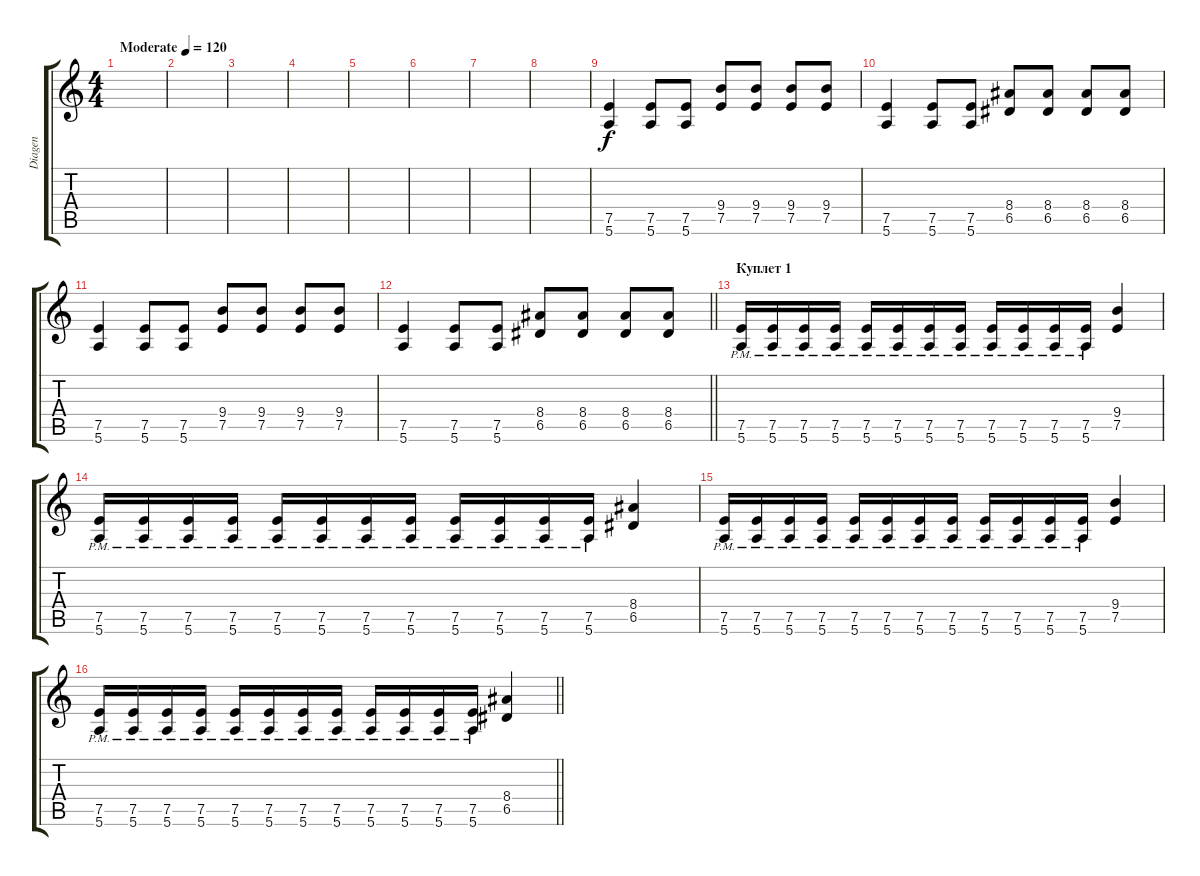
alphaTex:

\track ("Diagen" "Diagen") {instrument overdrivenguitar}
\staff {score tabs}
\tuning (E4 B3 G3 D3 A2 E2) {hide}
\ts (4 4)
\tempo (120 "Moderate")
\clef g2
\ks c
|
|
|
|
|
|
|
|
(7.5 5.6).4 (7.5 5.6).8 (7.5 5.6).8 (9.4 7.5).8 (9.4 7.5).8 (9.4 7.5).8 (9.4 7.5).8 |
(7.5 5.6).4 (7.5 5.6).8 (7.5 5.6).8 (8.4 6.5).8 (8.4 6.5).8 (8.4 6.5).8 (8.4 6.5).8 |
(7.5 5.6).4 (7.5 5.6).8 (7.5 5.6).8 (9.4 7.5).8 (9.4 7.5).8 (9.4 7.5).8 (9.4 7.5).8 |
\barLineRight lightlight
(7.5 5.6).4 (7.5 5.6).8 (7.5 5.6).8 (8.4 6.5).8 (8.4 6.5).8 (8.4 6.5).8 (8.4 6.5).8 |
\section ("" "Куплет 1")
(7.5{pm} 5.6{pm}).16 (7.5{pm} 5.6{pm}).16 (7.5{pm} 5.6{pm}).16 (7.5{pm} 5.6{pm}).16 (7.5{pm} 5.6{pm}).16 (7.5{pm} 5.6{pm}).16 (7.5{pm} 5.6{pm}).16 (7.5{pm} 5.6{pm}).16 (7.5{pm} 5.6{pm}).16 (7.5{pm} 5.6{pm}).16 (7.5{pm} 5.6{pm}).16 (7.5{pm} 5.6{pm}).16 (9.4 7.5).4 |
(7.5{pm} 5.6{pm}).16 (7.5{pm} 5.6{pm}).16 (7.5{pm} 5.6{pm}).16 (7.5{pm} 5.6{pm}).16 (7.5{pm} 5.6{pm}).16 (7.5{pm} 5.6{pm}).16 (7.5{pm} 5.6{pm}).16 (7.5{pm} 5.6{pm}).16 (7.5{pm} 5.6{pm}).16 (7.5{pm} 5.6{pm}).16 (7.5{pm} 5.6{pm}).16 (7.5{pm} 5.6{pm}).16 (8.4 6.5).4 |
(7.5{pm} 5.6{pm}).16 (7.5{pm} 5.6{pm}).16 (7.5{pm} 5.6{pm}).16 (7.5{pm} 5.6{pm}).16 (7.5{pm} 5.6{pm}).16 (7.5{pm} 5.6{pm}).16 (7.5{pm} 5.6{pm}).16 (7.5{pm} 5.6{pm}).16 (7.5{pm} 5.6{pm}).16 (7.5{pm} 5.6{pm}).16 (7.5{pm} 5.6{pm}).16 (7.5{pm} 5.6{pm}).16 (9.4 7.5).4 |
\barLineRight lightlight
(7.5{pm} 5.6{pm}).16 (7.5{pm} 5.6{pm}).16 (7.5{pm} 5.6{pm}).16 (7.5{pm} 5.6{pm}).16 (7.5{pm} 5.6{pm}).16 (7.5{pm} 5.6{pm}).16 (7.5{pm} 5.6{pm}).16 (7.5{pm} 5.6{pm}).16 (7.5{pm} 5.6{pm}).16 (7.5{pm} 5.6{pm}).16 (7.5{pm} 5.6{pm}).16 (7.5{pm} 5.6{pm}).16 (8.4 6.5).4
